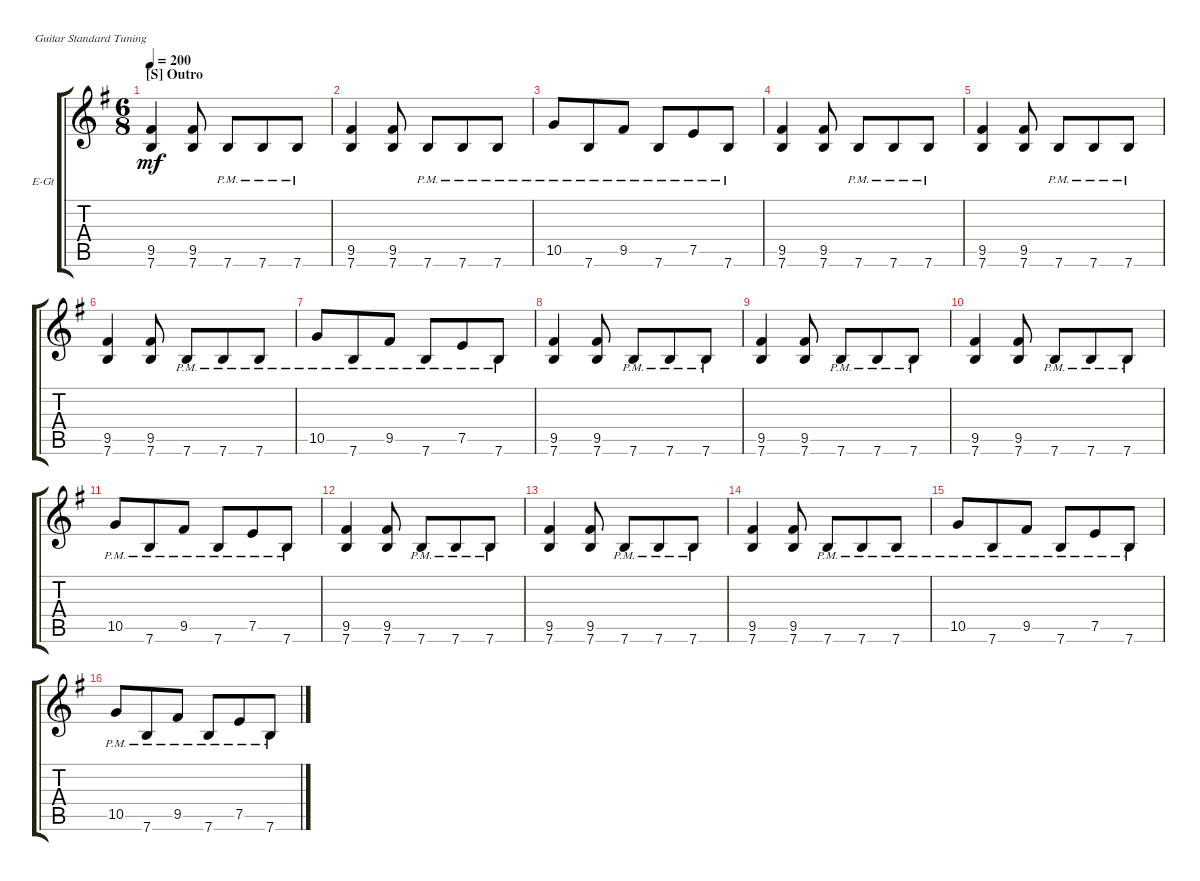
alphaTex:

\bracketExtendMode groupsimilarinstruments
\firstSystemTrackNameOrientation horizontal
\otherSystemsTrackNameOrientation horizontal
\track ("Electric Guitar 2" "E-Gt") {instrument distortionguitar}
\staff {score tabs}
\tuning (E4 B3 G3 D3 A2 E2)
\ts (6 8)
\section ("S" "Outro")
\tempo 200
\clef g2
\ks eminor
(7.6 9.5).4{dy mf} (7.6 9.5).8 7.6{pm}.8 7.6{pm}.8 7.6{pm}.8 |
(7.6 9.5).4 (7.6 9.5).8 7.6{pm}.8 7.6{pm}.8 7.6{pm}.8 |
10.5{pm}.8 7.6{pm}.8 9.5{pm}.8 7.6{pm}.8 7.5{pm}.8 7.6{pm}.8 |
(7.6 9.5).4 (7.6 9.5).8 7.6{pm}.8 7.6{pm}.8 7.6{pm}.8 |
(7.6 9.5).4 (7.6 9.5).8 7.6{pm}.8 7.6{pm}.8 7.6{pm}.8 |
(7.6 9.5).4 (7.6 9.5).8 7.6{pm}.8 7.6{pm}.8 7.6{pm}.8 |
10.5{pm}.8 7.6{pm}.8 9.5{pm}.8 7.6{pm}.8 7.5{pm}.8 7.6{pm}.8 |
(7.6 9.5).4 (7.6 9.5).8 7.6{pm}.8 7.6{pm}.8 7.6{pm}.8 |
(7.6 9.5).4 (7.6 9.5).8 7.6{pm}.8 7.6{pm}.8 7.6{pm}.8 |
(7.6 9.5).4 (7.6 9.5).8 7.6{pm}.8 7.6{pm}.8 7.6{pm}.8 |
10.5{pm}.8 7.6{pm}.8 9.5{pm}.8 7.6{pm}.8 7.5{pm}.8 7.6{pm}.8 |
(7.6 9.5).4 (7.6 9.5).8 7.6{pm}.8 7.6{pm}.8 7.6{pm}.8 |
(7.6 9.5).4 (7.6 9.5).8 7.6{pm}.8 7.6{pm}.8 7.6{pm}.8 |
(7.6 9.5).4 (7.6 9.5).8 7.6{pm}.8 7.6{pm}.8 7.6{pm}.8 |
10.5{pm}.8 7.6{pm}.8 9.5{pm}.8 7.6{pm}.8 7.5{pm}.8 7.6{pm}.8 |
10.5{pm}.8 7.6{pm}.8 9.5{pm}.8 7.6{pm}.8 7.5{pm}.8 7.6{pm}.8
